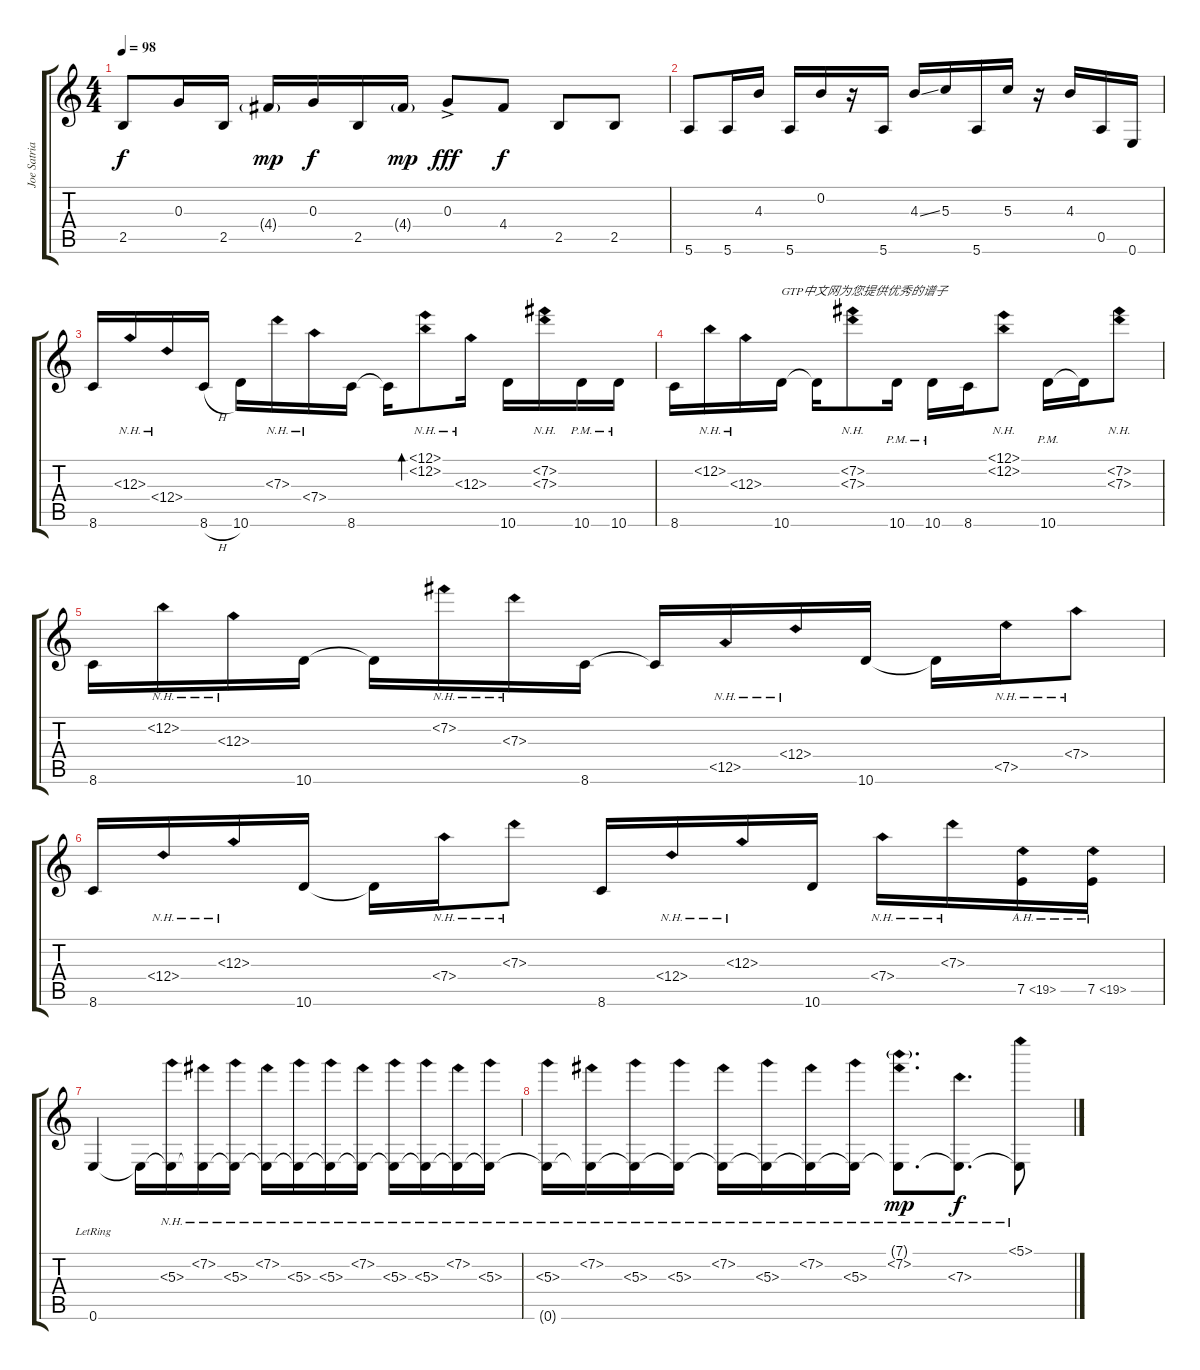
\track ("Joe Satriani" "Joe Satria") {instrument acousticguitarnylon}
\staff {score tabs}
\tuning (E4 B3 G3 D3 A2 E2) {hide}
\ts (4 4)
\tempo 98
\clef g2
\ks c
2.5.8{dy f} 0.3.16 2.5.16 4.4{g}.16{dy mp} 0.3.16{dy f} 2.5.16 4.4{g}.16{dy mp} 0.3{ac}.8{dy fff} 4.4.8{dy f} 2.5.8 2.5.8 |
5.6.8 5.6.16 4.3.16 5.6.16 0.2.16 r.16 5.6.16 4.3{ss}.16 5.3.16 5.6.16 5.3.16 r.16 4.3.16 0.5.16 0.6.16 |
8.6.16 12.3{nh}.16 12.4{nh}.16 8.6{h}.16 10.6.16 7.3{nh}.16 7.4{nh}.16 8.6.16 8.6{t}.16 (12.1{nh} 12.2{nh}).8{bd 240} 12.3{nh}.16 10.6.16 (7.2{nh} 7.3{nh}).16 10.6{pm}.16 10.6{pm}.16 |
8.6.16 12.2{nh}.16 12.3{nh}.16 10.6.16{txt "GTP中文网为您提供优秀的谱子"} 10.6{t}.16 (7.2{nh} 7.3{nh}).8 10.6{pm}.16 10.6{pm}.16 8.6.16 (12.1{nh} 12.2{nh}).8 10.6{pm}.16 10.6{t}.16 (7.2{nh} 7.3{nh}).8 |
8.6.16 12.2{nh}.16 12.3{nh}.16 10.6.16 10.6{t}.16 7.2{nh}.16 7.3{nh}.16 8.6.16 8.6{t}.16 12.5{nh}.16 12.4{nh}.16 10.6.16 10.6{t}.16 7.5{nh}.16 7.4{nh}.8 |
8.6.16 12.4{nh}.16 12.3{nh}.16 10.6.16 10.6{t}.16 7.4{nh}.16 7.3{nh}.8 8.6.16 12.4{nh}.16 12.3{nh}.16 10.6.16 7.4{nh}.16 7.3{nh}.16 7.5{ah 12}.16 7.5{ah 12}.16 |
0.6{lr}.4 0.6{t}.16 (5.3{nh} 0.6{t}).16 (7.2{nh} 0.6{t}).16 (5.3{nh} 0.6{t}).16 (7.2{nh} 0.6{t}).16 (5.3{nh} 0.6{t}).16 (5.3{nh} 0.6{t}).16 (7.2{nh} 0.6{t}).16 (5.3{nh} 0.6{t}).16 (5.3{nh} 0.6{t}).16 (7.2{nh} 0.6{t}).16 (5.3{nh} 0.6{t}).16 |
(5.3{nh} 0.6{t}).16 (7.2{nh} 0.6{t}).16 (5.3{nh} 0.6{t}).16 (5.3{nh} 0.6{t}).16 (7.2{nh} 0.6{t}).16 (5.3{nh} 0.6{t}).16 (7.2{nh} 0.6{t}).16 (5.3{nh} 0.6{t}).16 (7.1{nh g} 7.2{nh} 0.6{t}).8{d dy mp} (7.3{nh} 0.6{t}).8{d dy f} (5.1{nh} 0.6{t}).8
